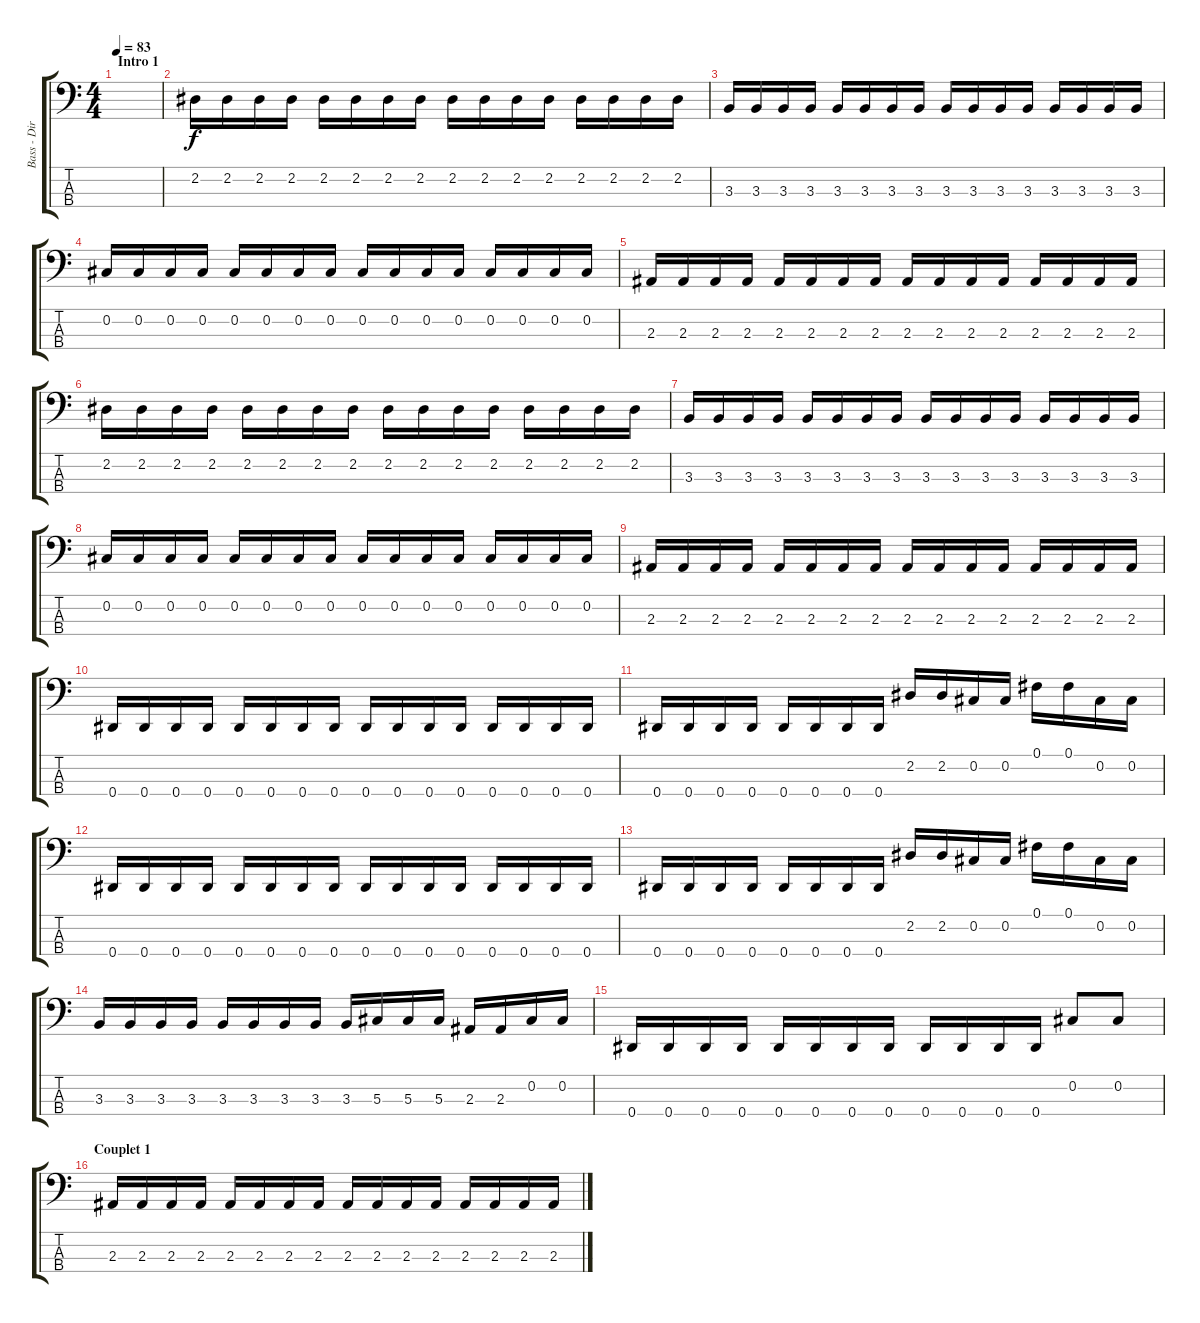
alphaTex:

\track ("Bass - Dirk Schlächter" "Bass - Dir") {instrument acousticguitarsteel}
\staff {score tabs}
\tuning (Gb2 Db2 Ab1 Eb1) {hide}
\ts (4 4)
\section ("" "Intro 1")
\tempo 83
\clef f4
\ks c
|
2.2.16 2.2.16 2.2.16 2.2.16 2.2.16 2.2.16 2.2.16 2.2.16 2.2.16 2.2.16 2.2.16 2.2.16 2.2.16 2.2.16 2.2.16 2.2.16 |
3.3.16 3.3.16 3.3.16 3.3.16 3.3.16 3.3.16 3.3.16 3.3.16 3.3.16 3.3.16 3.3.16 3.3.16 3.3.16 3.3.16 3.3.16 3.3.16 |
0.2.16 0.2.16 0.2.16 0.2.16 0.2.16 0.2.16 0.2.16 0.2.16 0.2.16 0.2.16 0.2.16 0.2.16 0.2.16 0.2.16 0.2.16 0.2.16 |
2.3.16 2.3.16 2.3.16 2.3.16 2.3.16 2.3.16 2.3.16 2.3.16 2.3.16 2.3.16 2.3.16 2.3.16 2.3.16 2.3.16 2.3.16 2.3.16 |
2.2.16 2.2.16 2.2.16 2.2.16 2.2.16 2.2.16 2.2.16 2.2.16 2.2.16 2.2.16 2.2.16 2.2.16 2.2.16 2.2.16 2.2.16 2.2.16 |
3.3.16 3.3.16 3.3.16 3.3.16 3.3.16 3.3.16 3.3.16 3.3.16 3.3.16 3.3.16 3.3.16 3.3.16 3.3.16 3.3.16 3.3.16 3.3.16 |
0.2.16 0.2.16 0.2.16 0.2.16 0.2.16 0.2.16 0.2.16 0.2.16 0.2.16 0.2.16 0.2.16 0.2.16 0.2.16 0.2.16 0.2.16 0.2.16 |
2.3.16 2.3.16 2.3.16 2.3.16 2.3.16 2.3.16 2.3.16 2.3.16 2.3.16 2.3.16 2.3.16 2.3.16 2.3.16 2.3.16 2.3.16 2.3.16 |
0.4.16 0.4.16 0.4.16 0.4.16 0.4.16 0.4.16 0.4.16 0.4.16 0.4.16 0.4.16 0.4.16 0.4.16 0.4.16 0.4.16 0.4.16 0.4.16 |
0.4.16 0.4.16 0.4.16 0.4.16 0.4.16 0.4.16 0.4.16 0.4.16 2.2.16 2.2.16 0.2.16 0.2.16 0.1.16 0.1.16 0.2.16 0.2.16 |
0.4.16 0.4.16 0.4.16 0.4.16 0.4.16 0.4.16 0.4.16 0.4.16 0.4.16 0.4.16 0.4.16 0.4.16 0.4.16 0.4.16 0.4.16 0.4.16 |
0.4.16 0.4.16 0.4.16 0.4.16 0.4.16 0.4.16 0.4.16 0.4.16 2.2.16 2.2.16 0.2.16 0.2.16 0.1.16 0.1.16 0.2.16 0.2.16 |
3.3.16 3.3.16 3.3.16 3.3.16 3.3.16 3.3.16 3.3.16 3.3.16 3.3.16 5.3.16 5.3.16 5.3.16 2.3.16 2.3.16 0.2.16 0.2.16 |
0.4.16 0.4.16 0.4.16 0.4.16 0.4.16 0.4.16 0.4.16 0.4.16 0.4.16 0.4.16 0.4.16 0.4.16 0.2.8 0.2.8 |
\section ("" "Couplet 1")
2.3.16 2.3.16 2.3.16 2.3.16 2.3.16 2.3.16 2.3.16 2.3.16 2.3.16 2.3.16 2.3.16 2.3.16 2.3.16 2.3.16 2.3.16 2.3.16
